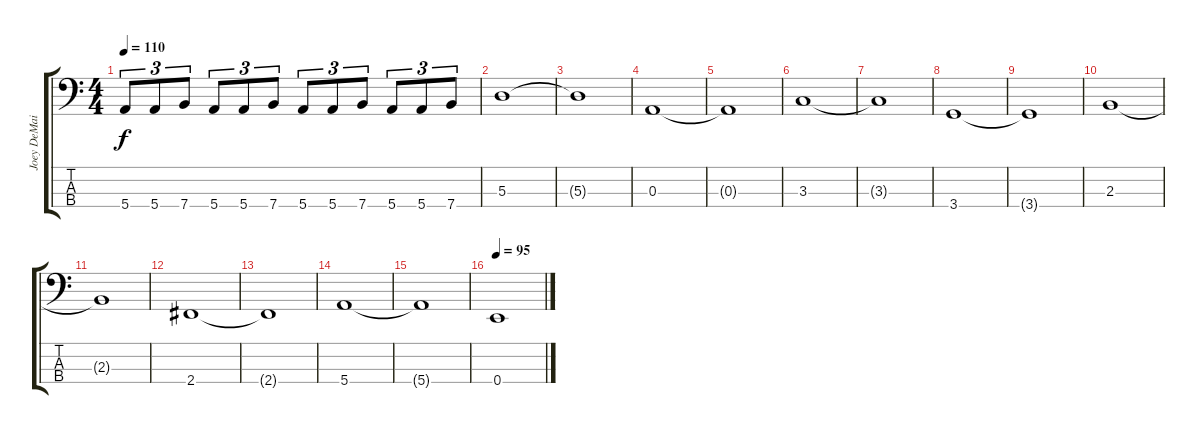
\track ("Joey DeMaio" "Joey DeMai") {instrument slapbass2}
\staff {score tabs}
\tuning (G2 D2 A1 E1) {hide}
\ts (4 4)
\tempo 110
\clef f4
\ks c
5.4.8{tu (3 2) dy f} 5.4.8{tu (3 2)} 7.4.8{tu (3 2)} 5.4.8{tu (3 2)} 5.4.8{tu (3 2)} 7.4.8{tu (3 2)} 5.4.8{tu (3 2)} 5.4.8{tu (3 2)} 7.4.8{tu (3 2)} 5.4.8{tu (3 2)} 5.4.8{tu (3 2)} 7.4.8{tu (3 2)} |
5.3.1 |
5.3{t}.1 |
0.3.1 |
0.3{t}.1 |
3.3.1 |
3.3{t}.1 |
3.4.1 |
3.4{t}.1 |
2.3.1 |
2.3{t}.1 |
2.4.1 |
2.4{t}.1 |
5.4.1 |
5.4{t}.1 |
\tempo 95
0.4.1
